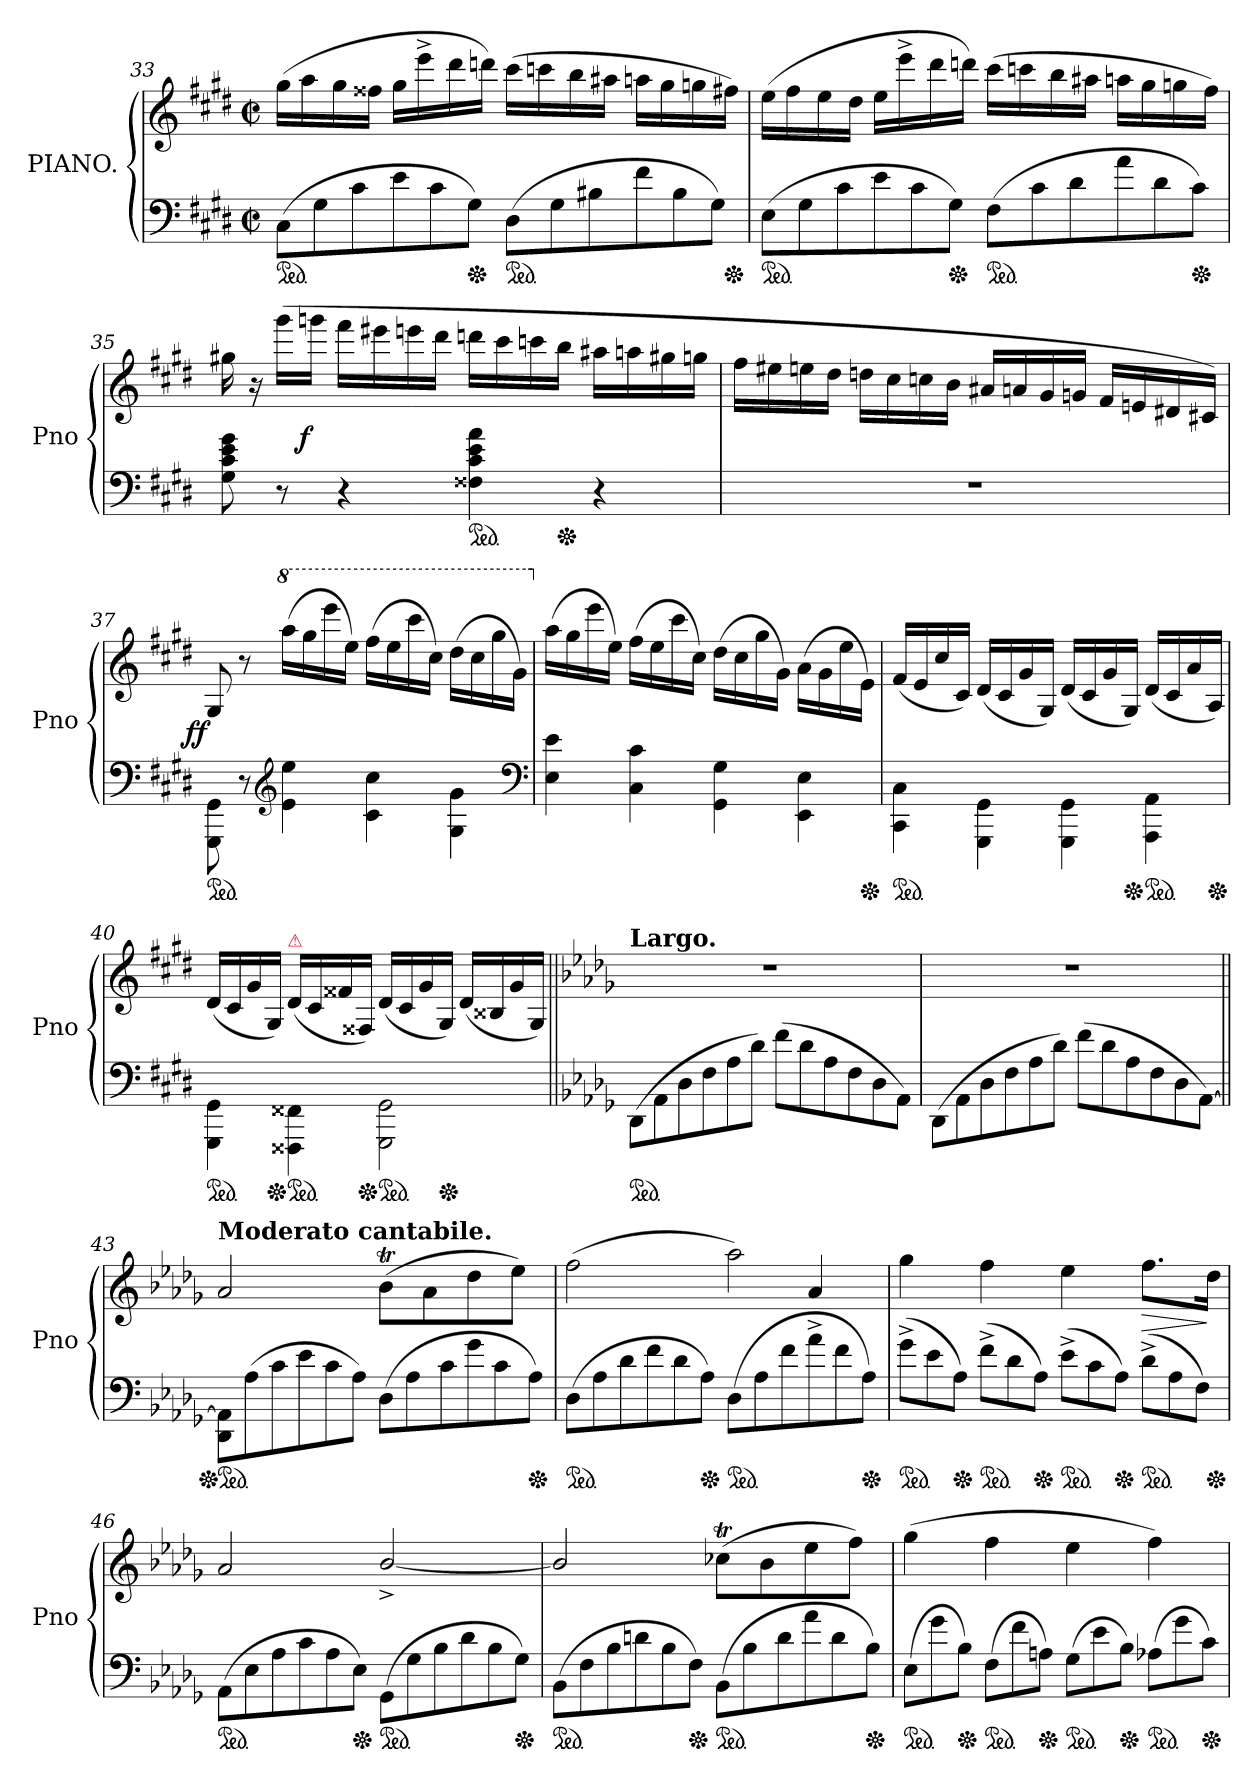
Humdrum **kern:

**kern	**kern	**dynam
*part1	*part1	*part1
*staff2	*staff1	*staff1/2
*I"PIANO.	*	*
*I'Pno	*	*
*clefF4	*clefG2	*
*k[f#c#g#d#]	*k[f#c#g#d#]	*
*c#:	*c#:	*
*M2/2	*M2/2	*
*met(c|)	*met(c|)	*
*Xtuplet	*	*
*ped	*	*
=33	=33	=33
(>12C#\L	(>16gg#LL	.
.	16aa	.
12G#	.	.
.	16gg#	.
12c#	.	.
.	16ff##XJJ	.
12e	16gg#LL	.
.	16eee^>	.
12c#	.	.
.	16ddd#	.
*Xped	*	*
12G#J)	.	.
.	16dddnJJ)	.
*ped	*	*
(>12D#\L	(>16ccc#LL	.
.	16cccn	.
12G#	.	.
.	16bb	.
12B#X	.	.
.	16aa#XJJ	.
12f#	16aanLL	.
.	16gg#	.
12B#	.	.
.	16ggn	.
12G#J)	.	.
*Xped	*	*
.	16ff#XJJ)	.
=34	=34	=34
*ped	*	*
(>12E\L	(>16ee\LL	.
.	16ff#	.
12G#	.	.
.	16ee	.
12c#	.	.
.	16dd#JJ	.
12e	16ee\LL	.
.	16eee^>	.
12c#	.	.
.	16ddd#	.
*Xped	*	*
12G#J)	.	.
.	16dddnJJ)	.
*ped	*	*
(>12F#\L	(>16ccc#\LL	.
.	16cccn	.
12c#	.	.
.	16bb	.
12d#	.	.
.	16aa#XJJ	.
12a	16aan\LL	.
.	16gg#	.
12d#	.	.
.	16ggn	.
*Xped	*	*
12c#J)	.	.
.	16ff#JJ)	.
=35	=35	=35
8G#\ 8c#\ 8e\ 8g#\	16gg#X\	.
.	16r	.
8r	(>16ggg#\LL	.
!	!	!LO:DY:rj
.	16gggnJJ	f
4r	16fff#\LL	.
.	16eee#X	.
.	16eeen	.
.	16ddd#JJ	.
*ped	*	*
4F##X\ 4c#\ 4e\ 4a\	16dddn\LL	.
.	16ccc#	.
.	16cccn	.
*Xped	*	*
.	16bbJJ	.
4r	16aa#X\LL	.
.	16aan	.
.	16gg#X	.
.	16ggnJJ	.
=36	=36	=36
1r	16ff#\LL	.
.	16ee#X	.
.	16een	.
.	16dd#JJ	.
.	16ddn\LL	.
.	16cc#	.
.	16ccn	.
.	16bJJ	.
.	16a#X/LL	.
.	16an	.
.	16g#	.
.	16gnJJ	.
.	16f#LL	.
.	16en	.
.	16d#X	.
.	16c#XJJ)	.
=37	=37	=37
!	!	!LO:DY:rj
*ped	*	*
8GGG#\ 8GG#\	8G#/	ff
8r	8r	.
*clefG2	*	*
*	*8va	*
4e\ 4ee\	(>16aaa\LL	.
.	16ggg#	.
.	16eeee	.
.	16eeeJJ)	.
4c#\ 4cc#\	(>16fff#\LL	.
.	16eee	.
.	16cccc#	.
.	16ccc#JJ)	.
4G#\ 4g#\	(>16ddd#\LL	.
.	16ccc#	.
.	16ggg#	.
.	16gg#JJ)	.
*clefF4	*	*
=38	=38	=38
*	*X8va	*
4E\ 4e\	(>16aa\LL	.
.	16gg#	.
.	16eee	.
.	16eeJJ)	.
4C#\ 4c#\	(>16ff#\LL	.
.	16ee	.
.	16ccc#	.
.	16cc#JJ)	.
4GG#\ 4G#\	(>16dd#\LL	.
.	16cc#	.
.	16gg#	.
.	16g#JJ)	.
4EE\ 4E\	(>16a\LL	.
.	16g#	.
.	16ee	.
*Xped	*	*
.	16eJJ)	.
=39	=39	=39
*ped	*	*
4CC#\ 4C#\	(<16f#/LL	.
.	16e	.
.	16cc#	.
.	16c#JJ)	.
4GGG#\ 4GG#\	(<16d#/LL	.
.	16c#	.
.	16g#	.
.	16G#/JJ)	.
4GGG#\ 4GG#\	(<16d#/LL	.
.	16c#	.
.	16g#	.
*Xped	*	*
.	16G#/JJ)	.
*ped	*	*
4AAA\ 4AA\	(<16d#/LL	.
.	16c#	.
.	16a	.
*Xped	*	*
.	16A/JJ)	.
=40	=40	=40
*ped	*	*
4GGG#\ 4GG#\	(<16d#LL	.
.	16c#	.
.	16g#	.
*Xped	*	*
.	16G#/JJ)	.
!	!LO:TX:a:i:color=crimson:t=⚠	!
*ped	*	*
4FFF##X\ 4FF##X\	(<16d#LL	.
.	16c#	.
.	16f##X	.
*Xped	*	*
.	16F##XJJ)	.
*ped	*	*
2GGG#\ 2GG#\	(<16d#LL	.
.	16c#	.
.	16g#	.
*Xped	*	*
.	16G#/JJ)	.
.	(<16d#LL	.
.	16B##X	.
.	16g#	.
.	16G#/JJ)	.
=41||	=41||	=41||
*k[b-e-a-d-g-]	*k[b-e-a-d-g-]	*
!	!LO:TX:a:B:t=Largo.	!
!LO:TX:a:i:t=pesani.	!	!
*ped	*	*
(>12DD-\L	1rdd	.
12AA-	.	.
12D-	.	.
12F	.	.
12A-	.	.
12d-J)	.	.
(>12f\L	.	.
12d-	.	.
12A-	.	.
12F	.	.
12D-	.	.
12AA-J)	.	.
=42	=42	=42
(>12DD-\L	1rdd	.
12AA-	.	.
12D-	.	.
12F	.	.
12A-	.	.
12d-J)	.	.
(>12f\L	.	.
12d-	.	.
12A-	.	.
12F	.	.
12D-	.	.
[12AA-J)	.	.
=43||	=43||	=43||
!	!LO:TX:a:B:t=Moderato cantabile.	!
!LO:TX:a:i:t=sotto voce.	!	!
*Xped	*	*
*ped	*	*
12DD- 12AA-]L	2a-/	.
(>12A-	.	.
12c	.	.
12e-	.	.
12c	.	.
12A-J)	.	.
(>12D-L	(>8b-T\L	.
12A-	.	.
.	8a-	.
12c	.	.
12g-	8dd-	.
12c	.	.
.	8ee-J)	.
*Xped	*	*
12A-J)	.	.
=44	=44	=44
*	*^	*
*ped	*	*	*
(>12D-L	(>2ff	2.ryy	.
12A-	.	.	.
12d-	.	.	.
12f	.	.	.
12d-	.	.	.
*Xped	*	*	*
12A-J)	.	.	.
*ped	*	*	*
(>12D-L	2aa-\)	.	.
12A-	.	.	.
12f\	.	.	.
12a-^<\	.	4a-/	.
12f\	.	.	.
*Xped	*	*	*
12A-J)	.	.	.
*	*v	*v	*
=45	=45	=45
*ped	*	*
(>12g-^>L	4gg-\	.
12e-	.	.
*Xped	*	*
12A-J)	.	.
*ped	*	*
(>12f^>L	4ff\	.
12d-	.	.
*Xped	*	*
12A-J)	.	.
*ped	*	*
(>12e-^>L	4ee-\	.
12c	.	.
*Xped	*	*
12A-J)	.	.
*ped	*	*
(>12d-^>L	8.ff\L	>
12A-	.	.
12FJ)	.	.
*Xped	*	*
.	16dd-Jk	]
=46	=46	=46
*ped	*	*
(>12AA-L	2a-/	.
12E-	.	.
12A-	.	.
12c	.	.
12A-	.	.
*Xped	*	*
12E-J)	.	.
*ped	*	*
(>12GG-L	[2b-^</	.
12G-	.	.
12B-	.	.
12d-	.	.
12B-	.	.
*Xped	*	*
12G-J)	.	.
=47	=47	=47
*ped	*	*
(>12BB-L	2b-/]	.
12F	.	.
12B-	.	.
12dn	.	.
12B-	.	.
*Xped	*	*
12FJ)	.	.
*ped	*	*
(>12BB-L	(>8cc-XTL	.
12B-	.	.
.	8b-	.
12d	.	.
12a-	8ee-	.
12d	.	.
.	8ffJ)	.
*Xped	*	*
12B-J)	.	.
=48	=48	=48
*ped	*	*
(>12E-L	(>4gg-	.
12g-	.	.
*Xped	*	*
12B-J)	.	.
*ped	*	*
(>12FL	4ff	.
12f	.	.
*Xped	*	*
12AnJ)	.	.
*ped	*	*
(>12G-L	4ee-	.
12e-	.	.
*Xped	*	*
12B-J)	.	.
*ped	*	*
(>12A-XL	4ff)	.
12g-	.	.
*Xped	*	*
12cJ)	.	.
=	=	=
*-	*-	*-
